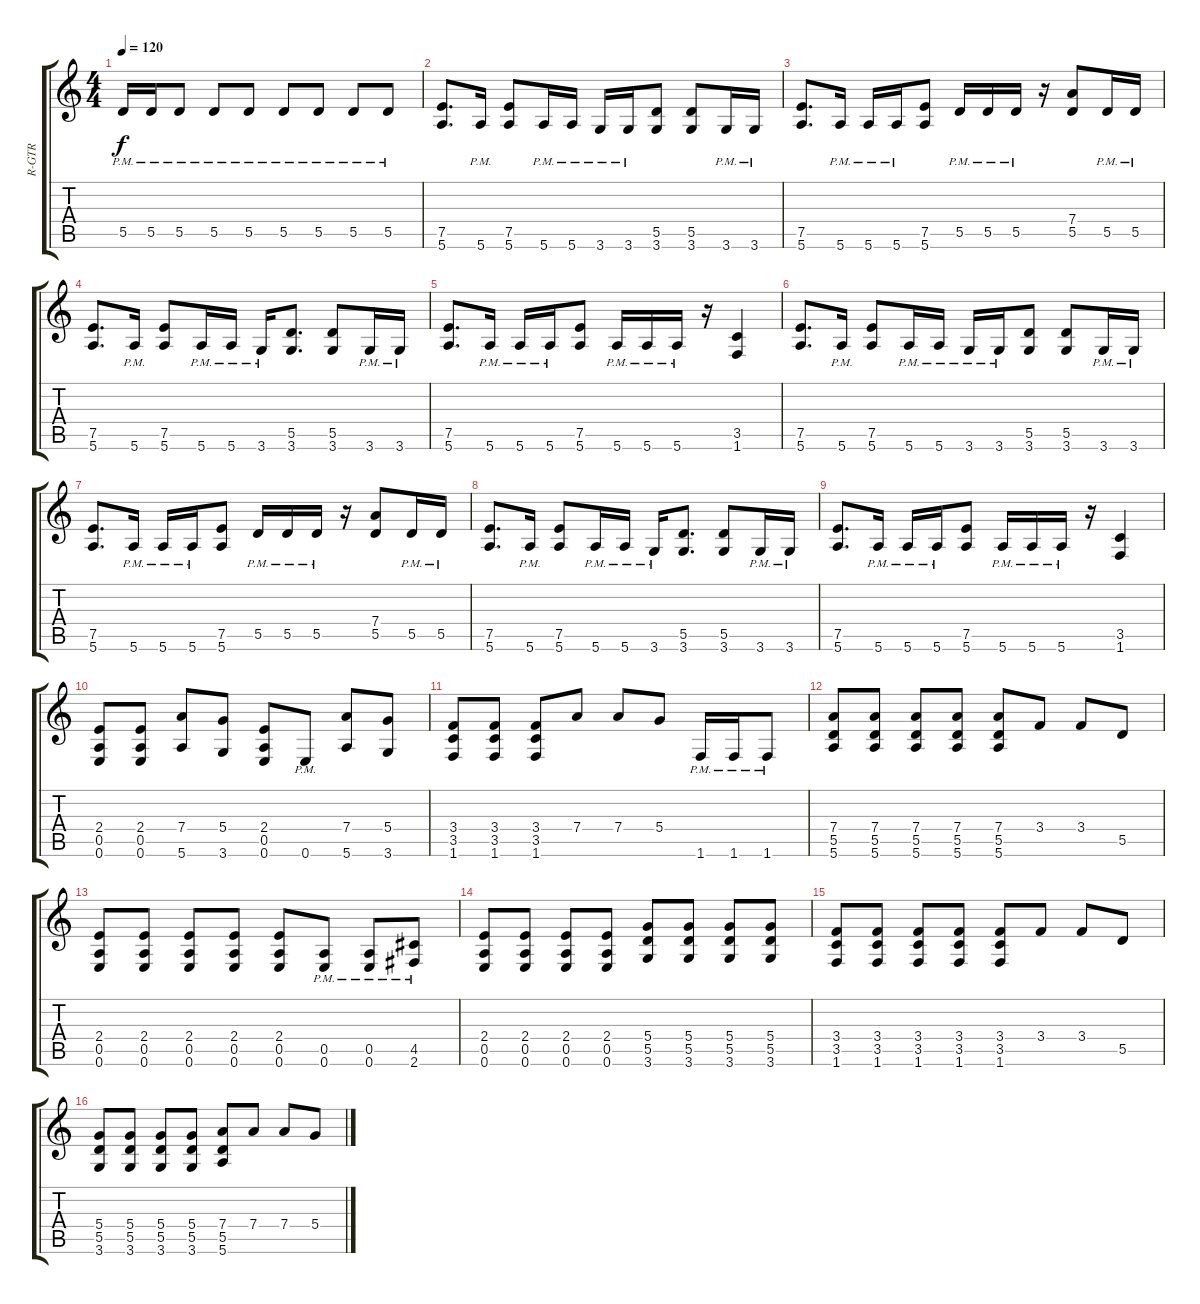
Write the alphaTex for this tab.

\track ("R-GTR" "R-GTR") {instrument distortionguitar}
\staff {score tabs}
\tuning (E4 B3 G3 D3 A2 E2) {hide}
\ts (4 4)
\tempo 120
\clef g2
\ks c
5.5{pm}.16{dy f} 5.5{pm}.16 5.5{pm}.8 5.5{pm}.8 5.5{pm}.8 5.5{pm}.8 5.5{pm}.8 5.5{pm}.8 5.5{pm}.8 |
(7.5 5.6).8{d} 5.6{pm}.16 (7.5 5.6).8 5.6{pm}.16 5.6{pm}.16 3.6{pm}.16 3.6{pm}.16 (5.5 3.6).8 (5.5 3.6).8 3.6{pm}.16 3.6{pm}.16 |
(7.5 5.6).8{d} 5.6{pm}.16 5.6{pm}.16 5.6{pm}.16 (7.5 5.6).8 5.5{pm}.16 5.5{pm}.16 5.5{pm}.16 r.16 (7.4 5.5).8 5.5{pm}.16 5.5{pm}.16 |
(7.5 5.6).8{d} 5.6{pm}.16 (7.5 5.6).8 5.6{pm}.16 5.6{pm}.16 3.6{pm}.16 (5.5 3.6).8{d} (5.5 3.6).8 3.6{pm}.16 3.6{pm}.16 |
(7.5 5.6).8{d} 5.6{pm}.16 5.6{pm}.16 5.6{pm}.16 (7.5 5.6).8 5.6{pm}.16 5.6{pm}.16 5.6{pm}.16 r.16 (3.5 1.6).4 |
(7.5 5.6).8{d} 5.6{pm}.16 (7.5 5.6).8 5.6{pm}.16 5.6{pm}.16 3.6{pm}.16 3.6{pm}.16 (5.5 3.6).8 (5.5 3.6).8 3.6{pm}.16 3.6{pm}.16 |
(7.5 5.6).8{d} 5.6{pm}.16 5.6{pm}.16 5.6{pm}.16 (7.5 5.6).8 5.5{pm}.16 5.5{pm}.16 5.5{pm}.16 r.16 (7.4 5.5).8 5.5{pm}.16 5.5{pm}.16 |
(7.5 5.6).8{d} 5.6{pm}.16 (7.5 5.6).8 5.6{pm}.16 5.6{pm}.16 3.6{pm}.16 (5.5 3.6).8{d} (5.5 3.6).8 3.6{pm}.16 3.6{pm}.16 |
(7.5 5.6).8{d} 5.6{pm}.16 5.6{pm}.16 5.6{pm}.16 (7.5 5.6).8 5.6{pm}.16 5.6{pm}.16 5.6{pm}.16 r.16 (3.5 1.6).4 |
(2.4 0.5 0.6).8 (2.4 0.5 0.6).8 (7.4 5.6).8 (5.4 3.6).8 (2.4 0.5 0.6).8 0.6{pm}.8 (7.4 5.6).8 (5.4 3.6).8 |
(3.4 3.5 1.6).8 (3.4 3.5 1.6).8 (3.4 3.5 1.6).8 7.4.8 7.4.8 5.4.8 1.6{pm}.16 1.6{pm}.16 1.6{pm}.8 |
(7.4 5.5 5.6).8 (7.4 5.5 5.6).8 (7.4 5.5 5.6).8 (7.4 5.5 5.6).8 (7.4 5.5 5.6).8 3.4.8 3.4.8 5.5.8 |
(2.4 0.5 0.6).8 (2.4 0.5 0.6).8 (2.4 0.5 0.6).8 (2.4 0.5 0.6).8 (2.4 0.5 0.6).8 (0.5{pm} 0.6{pm}).8 (0.5{pm} 0.6{pm}).8 (4.5{pm} 2.6{pm}).8 |
(2.4 0.5 0.6).8 (2.4 0.5 0.6).8 (2.4 0.5 0.6).8 (2.4 0.5 0.6).8 (5.4 5.5 3.6).8 (5.4 5.5 3.6).8 (5.4 5.5 3.6).8 (5.4 5.5 3.6).8 |
(3.4 3.5 1.6).8 (3.4 3.5 1.6).8 (3.4 3.5 1.6).8 (3.4 3.5 1.6).8 (3.4 3.5 1.6).8 3.4.8 3.4.8 5.5.8 |
(5.4 5.5 3.6).8 (5.4 5.5 3.6).8 (5.4 5.5 3.6).8 (5.4 5.5 3.6).8 (7.4 5.5 5.6).8 7.4.8 7.4.8 5.4.8
